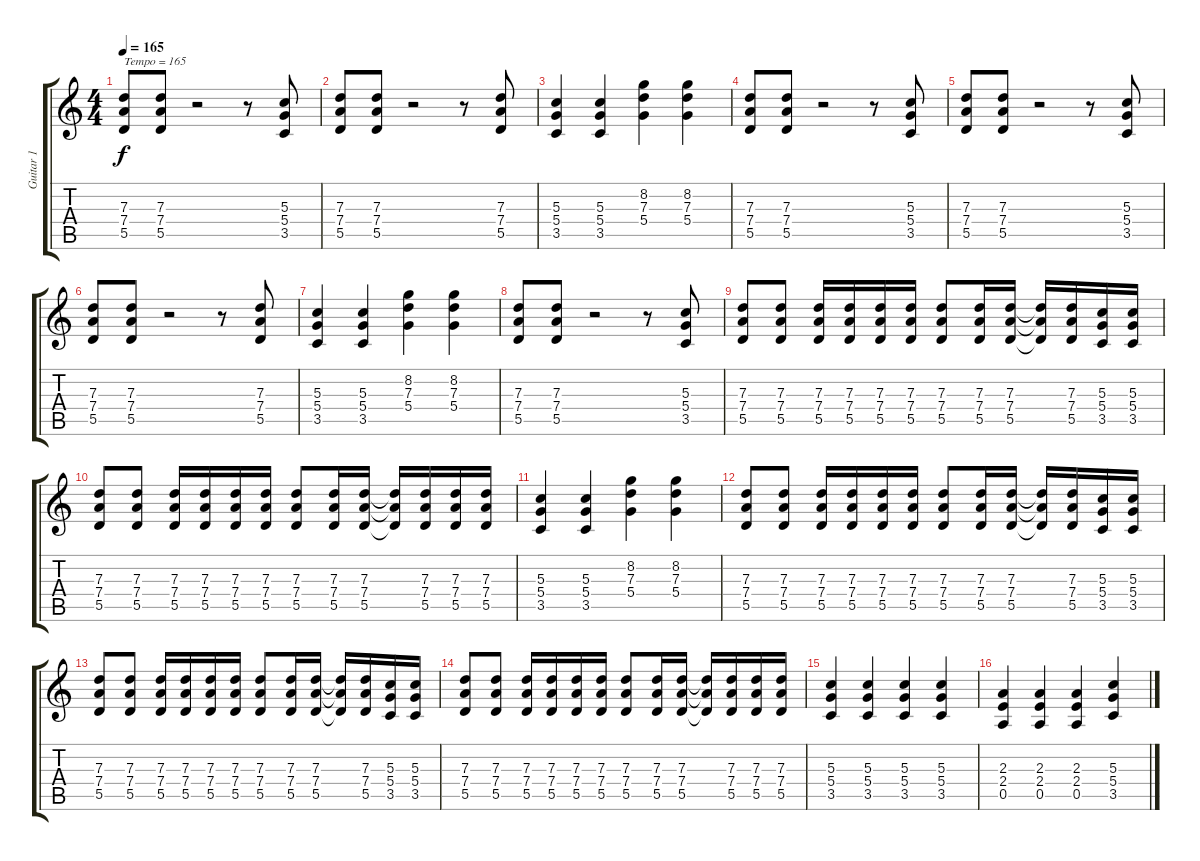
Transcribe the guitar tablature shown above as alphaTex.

\track ("Guitar 1" "Guitar 1") {instrument distortionguitar}
\staff {score tabs}
\tuning (E4 B3 G3 D3 A2 E2) {hide}
\ts (4 4)
\tempo 165
\clef g2
\ks c
(7.3 7.4 5.5).8{txt "Tempo = 165" dy f instrument distortionguitar} (7.3 7.4 5.5).8 r.2 r.8 (5.3 5.4 3.5).8 |
(7.3 7.4 5.5).8 (7.3 7.4 5.5).8 r.2 r.8 (7.3 7.4 5.5).8 |
(5.3 5.4 3.5).4 (5.3 5.4 3.5).4 (8.2 7.3 5.4).4 (8.2 7.3 5.4).4 |
(7.3 7.4 5.5).8 (7.3 7.4 5.5).8 r.2 r.8 (5.3 5.4 3.5).8 |
(7.3 7.4 5.5).8 (7.3 7.4 5.5).8 r.2 r.8 (5.3 5.4 3.5).8 |
(7.3 7.4 5.5).8 (7.3 7.4 5.5).8 r.2 r.8 (7.3 7.4 5.5).8 |
(5.3 5.4 3.5).4 (5.3 5.4 3.5).4 (8.2 7.3 5.4).4 (8.2 7.3 5.4).4 |
(7.3 7.4 5.5).8 (7.3 7.4 5.5).8 r.2 r.8 (5.3 5.4 3.5).8 |
(7.3 7.4 5.5).8 (7.3 7.4 5.5).8 (7.3 7.4 5.5).16 (7.3 7.4 5.5).16 (7.3 7.4 5.5).16 (7.3 7.4 5.5).16 (7.3 7.4 5.5).8 (7.3 7.4 5.5).16 (7.3 7.4 5.5).16 (7.3{t} 7.4{t} 5.5{t}).16 (7.3 7.4 5.5).16 (5.3 5.4 3.5).16 (5.3 5.4 3.5).16 |
(7.3 7.4 5.5).8 (7.3 7.4 5.5).8 (7.3 7.4 5.5).16 (7.3 7.4 5.5).16 (7.3 7.4 5.5).16 (7.3 7.4 5.5).16 (7.3 7.4 5.5).8 (7.3 7.4 5.5).16 (7.3 7.4 5.5).16 (7.3{t} 7.4{t} 5.5{t}).16 (7.3 7.4 5.5).16 (7.3 7.4 5.5).16 (7.3 7.4 5.5).16 |
(5.3 5.4 3.5).4 (5.3 5.4 3.5).4 (8.2 7.3 5.4).4 (8.2 7.3 5.4).4 |
(7.3 7.4 5.5).8 (7.3 7.4 5.5).8 (7.3 7.4 5.5).16 (7.3 7.4 5.5).16 (7.3 7.4 5.5).16 (7.3 7.4 5.5).16 (7.3 7.4 5.5).8 (7.3 7.4 5.5).16 (7.3 7.4 5.5).16 (7.3{t} 7.4{t} 5.5{t}).16 (7.3 7.4 5.5).16 (5.3 5.4 3.5).16 (5.3 5.4 3.5).16 |
(7.3 7.4 5.5).8 (7.3 7.4 5.5).8 (7.3 7.4 5.5).16 (7.3 7.4 5.5).16 (7.3 7.4 5.5).16 (7.3 7.4 5.5).16 (7.3 7.4 5.5).8 (7.3 7.4 5.5).16 (7.3 7.4 5.5).16 (7.3{t} 7.4{t} 5.5{t}).16 (7.3 7.4 5.5).16 (5.3 5.4 3.5).16 (5.3 5.4 3.5).16 |
(7.3 7.4 5.5).8 (7.3 7.4 5.5).8 (7.3 7.4 5.5).16 (7.3 7.4 5.5).16 (7.3 7.4 5.5).16 (7.3 7.4 5.5).16 (7.3 7.4 5.5).8 (7.3 7.4 5.5).16 (7.3 7.4 5.5).16 (7.3{t} 7.4{t} 5.5{t}).16 (7.3 7.4 5.5).16 (7.3 7.4 5.5).16 (7.3 7.4 5.5).16 |
(5.3 5.4 3.5).4 (5.3 5.4 3.5).4 (5.3 5.4 3.5).4 (5.3 5.4 3.5).4 |
(2.3 2.4 0.5).4 (2.3 2.4 0.5).4 (2.3 2.4 0.5).4 (5.3 5.4 3.5).4
